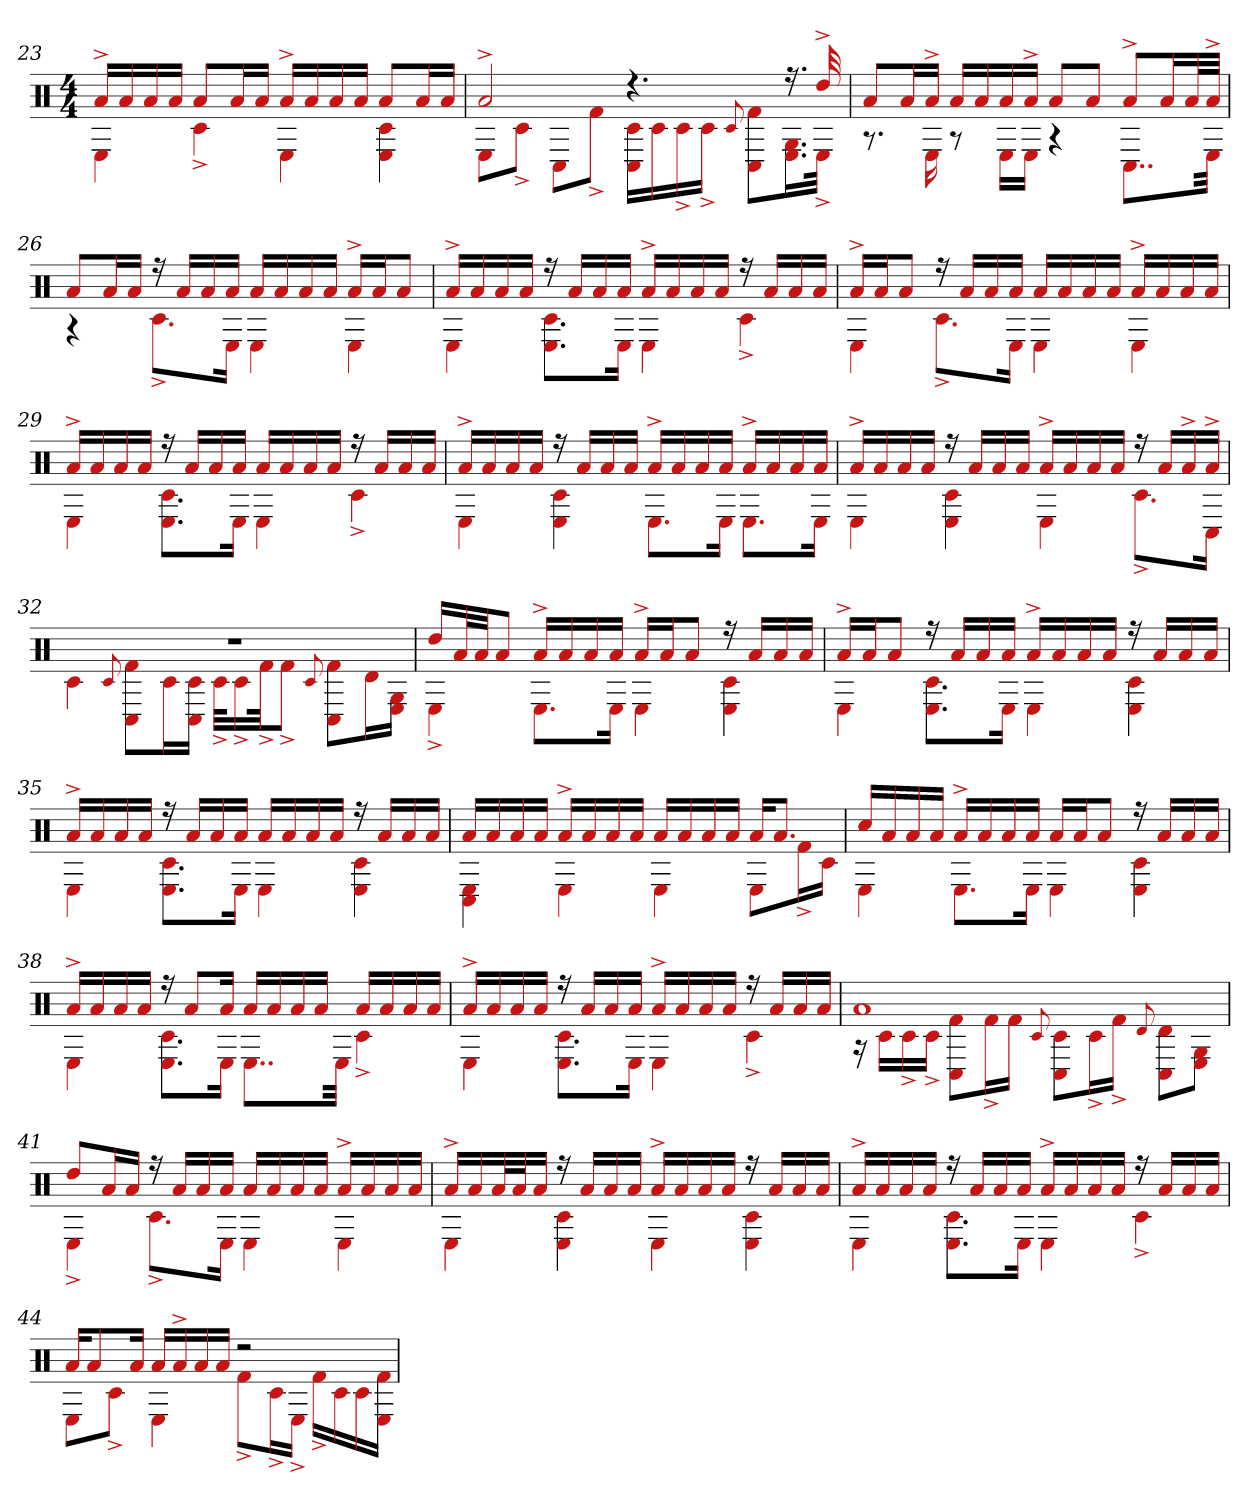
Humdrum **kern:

**kern
*part1
*staff1
*clefX
*k[]
*M4/4
=23
*^
16a^LL	4E
16a	.
16a	.
16aJJ	.
8aL	4c#^
16aL	.
16aJJ	.
16a^LL	4E
16a	.
16a	.
16aJJ	.
8aL	4E 4c#
16aL	.
16aJJ	.
=24	=24
2a^	8EL
.	8c#^J
.	8C#L
.	8f#^J
4.r	16C# 16c#LL
.	16c#
.	16c#^
.	16c#^JJ
.	8qqc#
.	8C# 8f#L
16.r	16.E 16.GL
32dd^	32E^JJk
=25	=25
8aL	8.r
16aL	.
16a^JJ	16E
16aLL	8r
16a	.
16a	16ELL
16a^JJ	16EJJ
8aL	4r
8aJ	.
8a^L	8..C#L
16aL	.
32aL	.
32a^JJJ	32EJkk
=26	=26
8aL	4r
16aL	.
16aJJ	.
16r	8.c#^L
16aLL	.
16a	.
16aJJ	16EJk
16aLL	4E
16a	.
16a	.
16aJJ	.
16a^LL	4E
16aJ	.
8aJ	.
=27	=27
16a^LL	4E
16a	.
16a	.
16aJJ	.
16r	8.E 8.c#L
16aLL	.
16a	.
16aJJ	16EJk
16a^LL	4E
16a	.
16a	.
16aJJ	.
16r	4c#^
16aLL	.
16a	.
16aJJ	.
=28	=28
16a^LL	4E
16aJ	.
8aJ	.
16r	8.c#^L
16aLL	.
16a	.
16aJJ	16EJk
16aLL	4E
16a	.
16a	.
16aJJ	.
16a^LL	4E
16a	.
16a	.
16aJJ	.
=29	=29
16a^LL	4E
16a	.
16a	.
16aJJ	.
16r	8.E 8.c#L
16aLL	.
16a	.
16aJJ	16EJk
16aLL	4E
16a	.
16a	.
16aJJ	.
16r	4c#^
16aLL	.
16a	.
16aJJ	.
=30	=30
16a^LL	4E
16a	.
16a	.
16aJJ	.
16r	4c# 4E
16aLL	.
16a	.
16aJJ	.
16a^LL	8.EL
16a	.
16a	.
16aJJ	16EJk
16a^LL	8.EL
16a	.
16a	.
16aJJ	16EJk
=31	=31
16a^LL	4E
16a	.
16a	.
16aJJ	.
16r	4E 4c#
16aLL	.
16a	.
16aJJ	.
16a^LL	4E
16a	.
16a	.
16aJJ	.
16r	8.c#^L
16aLL	.
16a^	.
16a^JJ	16C#Jk
=32	=32
1r	4c#
.	8qqc#
.	8f# 8C#L
.	16c#L
.	16c# 16C#JJ
.	32c#^KLL
.	16c#^
.	32f#^Jk
.	8f#^J
.	8qqc#
.	8C# 8f#L
.	16dL
.	16E 16GJJ
=33	=33
16ddLL	4E^
32aL	.
32aJJ	.
8aJ	.
16a^LL	8.EL
16a	.
16a	.
16aJJ	16EJk
16a^LL	4E
16aJ	.
8aJ	.
16r	4E 4c#
16aLL	.
16a	.
16aJJ	.
=34	=34
16a^LL	4E
16aJ	.
8aJ	.
16r	8.E 8.c#L
16aLL	.
16a	.
16aJJ	16EJk
16a^LL	4E
16a	.
16a	.
16aJJ	.
16r	4E 4c#
16aLL	.
16a	.
16aJJ	.
=35	=35
16a^LL	4E
16a	.
16a	.
16aJJ	.
16r	8.E 8.c#L
16aLL	.
16a	.
16aJJ	16EJk
16aLL	4E
16a	.
16a	.
16aJJ	.
16r	4E 4c#
16aLL	.
16a	.
16aJJ	.
=36	=36
16aLL	4C# 4E
16a	.
16a	.
16aJJ	.
16a^LL	4E
16a	.
16a	.
16aJJ	.
16aLL	4E
16a	.
16a	.
16aJJ	.
16aKL	8EL
8.aJ	.
.	16f#^L
.	16c#JJ
=37	=37
16cc#LL	4E
16a	.
16a	.
16aJJ	.
16a^LL	8.EL
16a	.
16a	.
16aJJ	16EJk
16aLL	4E
16aJ	.
8aJ	.
16r	4E 4c#
16aLL	.
16a	.
16aJJ	.
=38	=38
16a^LL	4E
16a	.
16a	.
16aJJ	.
16r	8.E 8.c#L
8aL	.
16aJk	16EJk
16aLL	8..EL
16a	.
16a	.
16aJJ	.
.	32EJkk
16aLL	4c#^
16a	.
16a	.
16aJJ	.
=39	=39
16a^LL	4E
16a	.
16a	.
16aJJ	.
16r	8.E 8.c#L
16aLL	.
16a	.
16aJJ	16EJk
16a^LL	4E
16a	.
16a	.
16aJJ	.
16r	4c#^
16aLL	.
16a	.
16aJJ	.
=40	=40
1a	16r
.	16c#LL
.	16c#^
.	16c#^JJ
.	8C# 8f#L
.	16f#^L
.	16f#JJ
.	8qqc#
.	8C# 8c#L
.	16c#^L
.	16f#^JJ
.	8qqd
.	8C# 8dL
.	8G 8EJ
=41	=41
8ddL	4E^
16aL	.
16aJJ	.
16r	8.c#^L
16aLL	.
16a	.
16aJJ	16EJk
16aLL	4E
16a	.
16a	.
16aJJ	.
16a^LL	4E
16a	.
16a	.
16aJJ	.
=42	=42
16a^LL	4E
16a	.
32aL	.
32aJ	.
16aJJ	.
16r	4E 4c#
16aLL	.
16a	.
16aJJ	.
16a^LL	4E
16a	.
16a	.
16aJJ	.
16r	4E 4c#
16aLL	.
16a	.
16aJJ	.
=43	=43
16a^LL	4E
16a	.
16a	.
16aJJ	.
16r	8.E 8.c#L
16aLL	.
16a	.
16aJJ	16EJk
16a^LL	4E
16a	.
16a	.
16aJJ	.
16r	4c#^
16aLL	.
16a	.
16aJJ	.
=44	=44
16aKL	8EL
8a	.
.	8c#^J
16aJk	.
16aLL	4E
16a^	.
16a	.
16aJJ	.
2r	8f#^L
.	16c#^L
.	16E^JJ
.	16f#^LL
.	16c#
.	16c#
.	16f# 16EJJ
*v	*v
=
*-
